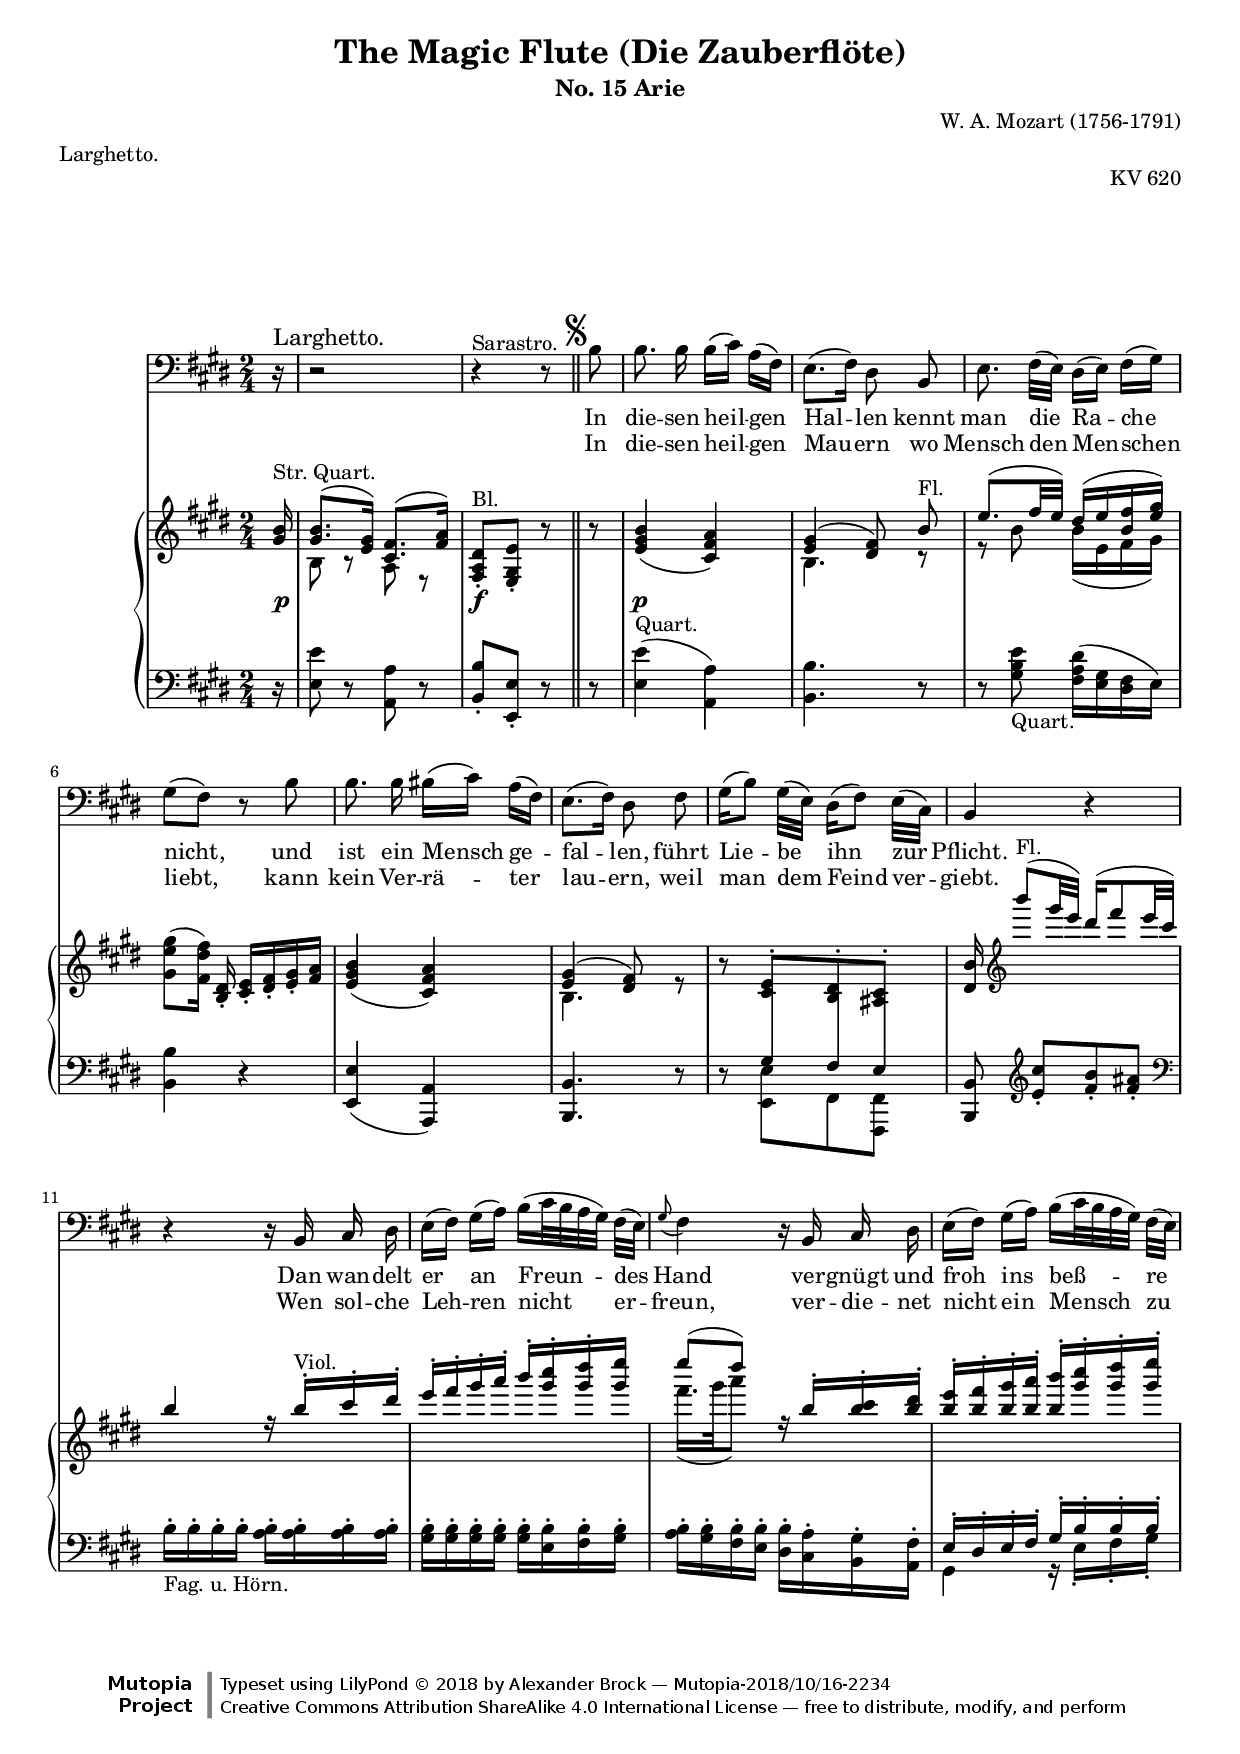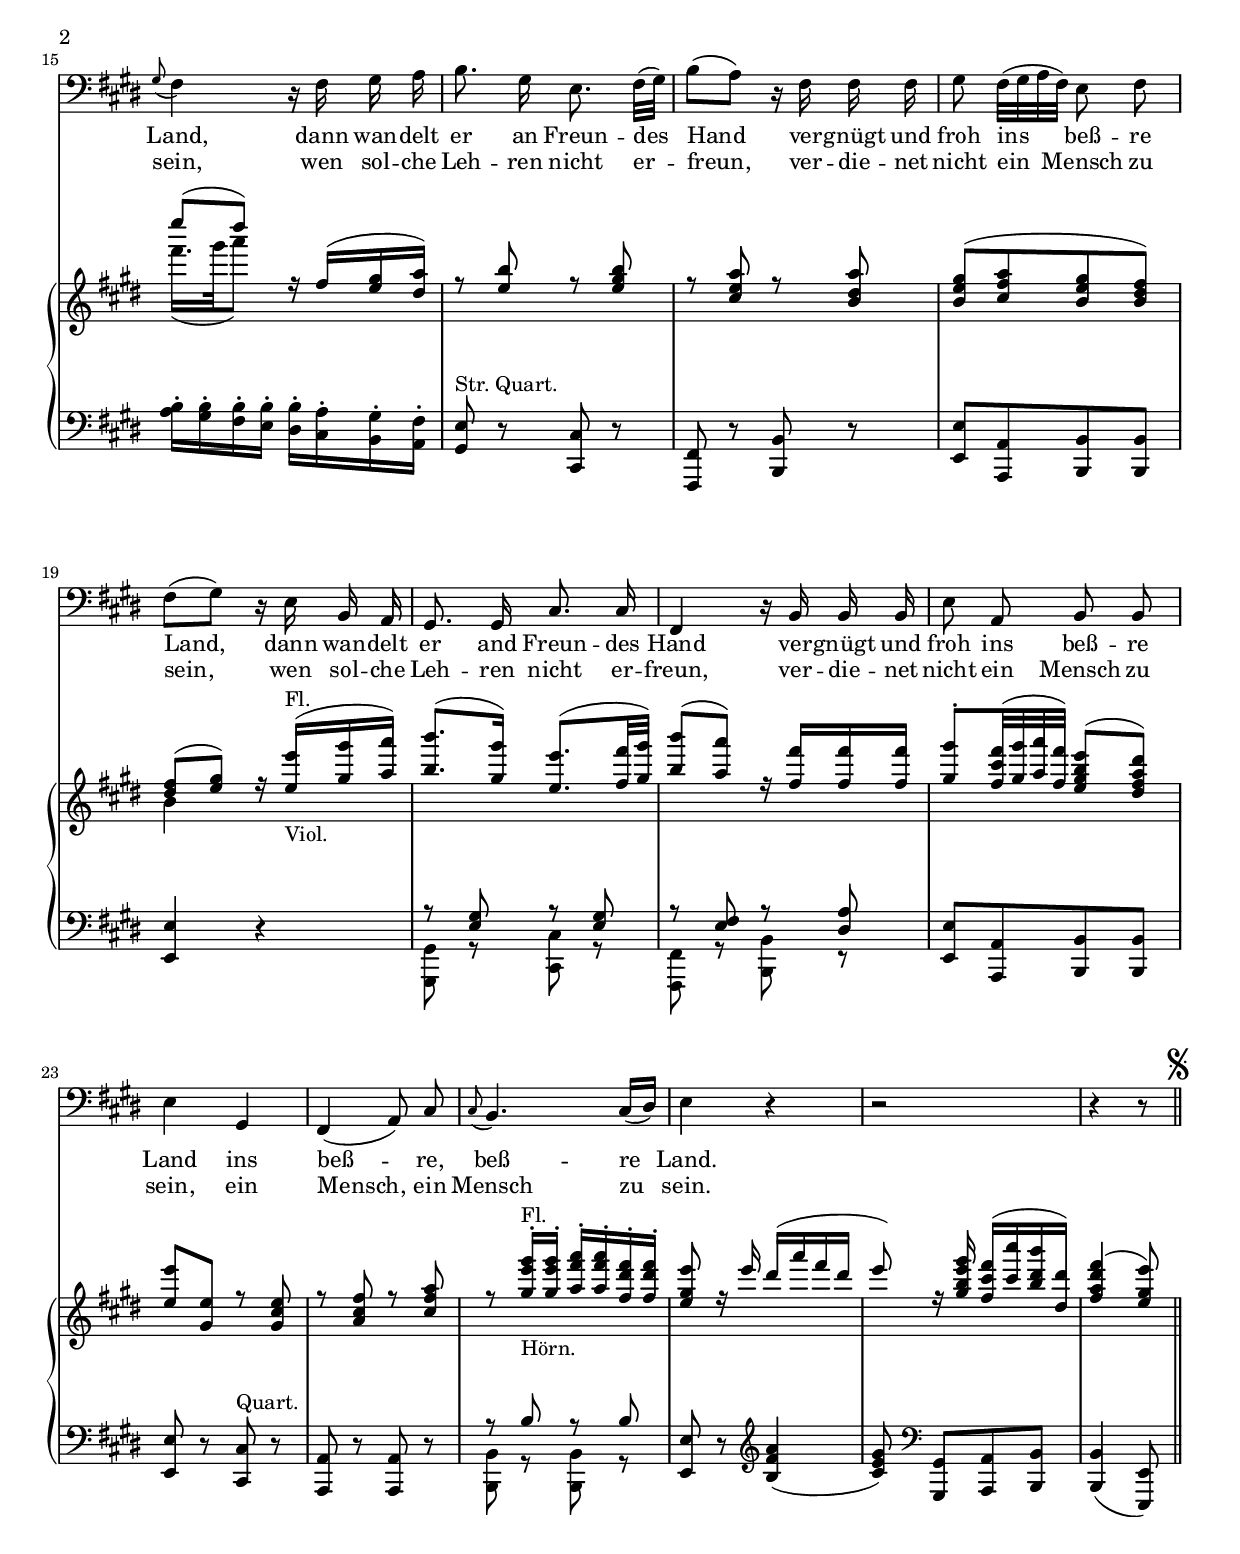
\version "2.19.65"

\paper {
    page-top-space = #0.0
    %indent = 0.0
    %line-width = 18.0\cm
    ragged-bottom = ##f
    ragged-last-bottom = ##f
   %page-count = 5

   system-system-spacing =
    #'(
       %(basic-distance . 0)
       %(minimum-distance . 0)
       %(padding . 5)
       %(stretchability . 20)
      )
}

%#(set-default-paper-size "a4")

#(set-global-staff-size 18)

\include "articulate.ly"

\header {
  
  title = "The Magic Flute (Die Zauberflöte)"
  subtitle = "No. 15 Arie"
  composer = "W. A. Mozart (1756-1791)"
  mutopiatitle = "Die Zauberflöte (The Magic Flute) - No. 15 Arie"
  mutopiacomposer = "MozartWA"
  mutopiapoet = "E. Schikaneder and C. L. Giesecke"
  opus = "KV 620"
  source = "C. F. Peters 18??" % IMSLP272122-PMLP20137-Zauberfloete_(Partitur_Peters).pdf
  date = "1791"
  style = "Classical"
  meter = "Larghetto."
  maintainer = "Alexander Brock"
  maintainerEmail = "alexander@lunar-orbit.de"
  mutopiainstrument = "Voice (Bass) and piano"

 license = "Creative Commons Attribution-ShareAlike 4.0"
  
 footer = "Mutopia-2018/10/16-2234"
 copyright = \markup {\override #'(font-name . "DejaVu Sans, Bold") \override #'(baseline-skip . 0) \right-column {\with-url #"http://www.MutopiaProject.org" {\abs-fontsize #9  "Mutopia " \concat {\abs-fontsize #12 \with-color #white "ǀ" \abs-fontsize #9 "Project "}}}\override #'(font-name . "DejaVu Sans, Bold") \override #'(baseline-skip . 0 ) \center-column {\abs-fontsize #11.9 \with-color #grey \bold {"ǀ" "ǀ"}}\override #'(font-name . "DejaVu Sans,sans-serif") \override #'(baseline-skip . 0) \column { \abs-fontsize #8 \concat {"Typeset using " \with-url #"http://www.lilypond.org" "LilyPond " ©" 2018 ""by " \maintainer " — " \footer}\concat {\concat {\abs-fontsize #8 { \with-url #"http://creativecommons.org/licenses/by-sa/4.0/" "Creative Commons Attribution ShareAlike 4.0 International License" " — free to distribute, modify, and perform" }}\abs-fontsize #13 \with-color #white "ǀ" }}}
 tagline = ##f
}

mysegno = {
  \once \override Score.RehearsalMark.font-size = #1
  \mark \markup { \musicglyph #"scripts.segno" }
}

melodyintro = \relative c {
  \set Score.tempoHideNote = ##t
  \tempo 8 = 60
  \partial 16
  r16^\markup{\larger{"Larghetto."}} |
  r2 |
  r4^"Sarastro." r8 \bar "||" \mysegno
}

melodylayout = \relative c {
  b'8 |
  b8. \noBeam b16 b([ cis]) a( fis)
  e8.( fis16) dis8 \noBeam b
  e8. fis32([ e]) dis16([ e]) fis( gis)
  gis8( fis)r b
  b8. \noBeam b16 bis([ cis]) a( fis)
  e8.( fis16) dis8 \noBeam fis
  gis16( b8) gis32([ e]) dis16([ fis8]) e32( cis)
  b4 r 
  r r16 b \noBeam cis \noBeam dis
  e([ fis)] gis([ a)] b([ cis32 b a gis)] fis( e)
  \appoggiatura gis8 fis4 r16 b, \noBeam cis \noBeam dis
  e([ fis)] gis([ a)] b([ cis32 b a gis)] fis( e)
  \appoggiatura gis8 fis4 r16 fis \noBeam gis \noBeam a
  b8. \noBeam gis16 e8. fis32([ gis])
  b8( a)r16 fis \noBeam fis \noBeam fis
  gis8 \noBeam fis32( gis a fis) e8 \noBeam fis
  fis( gis)r16 e \noBeam b \noBeam a
  gis8. \noBeam gis16 cis8. \noBeam cis16
  fis,4r16 b \noBeam b \noBeam b
  e8 \noBeam a, b \noBeam b
  e4 gis,
  fis( a8) \noBeam  cis
  \appoggiatura cis b4. cis16( dis)
  e4r
  r2
  r4 r8 
  \bar "||" 

  
}

melodymidi = \relative c {
  b'8 |
  b8. \noBeam b16 b([ cis]) a( fis)
  e8.( fis16) dis8 \noBeam b
  e8. fis32([ e]) dis16([ e]) fis( gis)
  gis8( fis)r b
  b8. \noBeam b16 bis([ cis]) a( fis)
  e8.( fis16) dis8 \noBeam fis
  gis16( b8) gis32([ e]) dis16([ fis8]) e32( cis)
  b4 r 
  r r16 b \noBeam cis \noBeam dis
  e([ fis)] gis([ a)] b([ cis32 b a gis)] fis( e)
  gis8( fis8) r16 b, \noBeam cis \noBeam dis
  e([ fis)] gis([ a)] b([ cis32 b a gis)] fis( e)
  gis8( fis8) r16 fis \noBeam gis \noBeam a
  b8. \noBeam gis16 e8. fis32([ gis])
  b8( a)r16 fis \noBeam fis \noBeam fis
  gis8 \noBeam fis32( gis a fis) e8 \noBeam fis
  fis( gis)r16 e \noBeam b \noBeam a
  gis8. \noBeam gis16 cis8. \noBeam cis16
  fis,4r16 b \noBeam b \noBeam b
  e8 \noBeam a, b \noBeam b
  e4 gis,
  fis( a8) \noBeam  cis
  cis8( b4) cis16( dis)
  e4r
  r2
  r4 r8 
  \bar "||" 

  
}

rhintro =  \relative c' {
   \partial 16
  <gis' b>16^"Str. Quart." |
  << {<gis b>8. ( <e gis>16) <cis fis>8.( <fis a>16) | } \\
     { b,8 r a r | } >>
  <fis a dis>8-.^"Bl." <e gis e'>-. r
  \bar "||" \mysegno
}

rh =  \relative c' {
 
  r8 |
  <e gis b>4( <cis fis a>) |
  << { <e gis>4( <dis fis>8) \noBeam b'^\markup{"Fl."} |
     e8.( fis32 e) dis16( e <b fis'> <e gis>)|
     }
     \\ { b,4. r8|
     r8 b' b16( e, fis gis) |}
  >>
  <gis e' gis>8([ <fis dis' fis>16]) \noBeam
     <b, dis>-. <cis e>-. <dis fis>-. <e gis>-. <fis a> |
  <e gis b>4( <cis fis a>) |
  << { <e gis>4( <dis fis>8)} \\
     { b4. r8|}
  >>
  r8 
  \voiceOne
  \autoBeamOff
  \crossStaff { <cis e>-.[ <b dis>-. <ais cis>-.]}|
  \autoBeamOn
  <dis b'>16 \noBeam \clef treble b'''8^"Fl."( gis32 e) dis16( fis8 e32 cis)|
  b4 r16 b-.^"Viol." cis-. dis-.|
  e-. fis-. gis-. a-. b-. <gis cis>-. <gis dis'>-. <gis e'>|
  << { e'8( dis)} \\ { fis,16.( gis32 a8)} >> r16 b,-. <b cis>-. <b dis>-. |
  <b e>-. <b fis'>-. <b gis'>-. <b a'>-. <b b'>-. <gis' cis>-. <gis dis'>-. <gis e'>-.|
  << { e'8( dis)} \\ { fis,16.( gis32 a8)} >> r16 fis,16( <e gis> <dis a'>)|
  r8 <e b'>r <e gis b>|
  r <cis e a>r <b dis a'>|
  <b e gis>([ <cis fis a> <b e gis> <b dis fis>])|
  << { <dis fis>( <e gis>) } \\{ b4} >> r16 <e e'>^"Fl."_"Viol."( <gis gis'> <a a'>)|
  <b b'>8.( <gis gis'>16) <e e'>8.( <fis fis'>32 <gis gis'>)|
  <b b'>8( <a a'>) r16 <fis fis'> <fis fis'> <fis fis'>
  <gis gis'>8-. <fis cis' fis>32( <gis gis'> <a a'> <fis fis'>) <e gis b e>8( <dis fis a dis>)|
  <e e'> <gis, e'>r <gis cis e>|
  r8 <a cis fis>r <cis fis a>|
  r <gis' e' gis>16-.^"Fl."_"Hörn." <gis e' gis>-. <a fis' a>-. <a fis' a>-. <fis dis' fis>-. <fis dis' fis>-.|
  <e gis e'>8 r16 e' dis( a' fis dis|
  e8) r16 <gis, b e gis> <fis cis' fis>( <cis' cis'> <b dis b'> <dis, dis'>)|
  <fis a dis fis>4( <e gis e'>8)

\bar "||" \mysegno
}

lhintro = \relative c {
  \partial 16
  r16
  <e e'>8r <a, a'>r|
  <b b'>-. <e, e'>-.r \bar "||"  \mysegno
}

lh = \relative c {
   r8 |
  <e e'>4(^"Quart." <a, a'>)|
  <b b'>4.r8
  r8 <gis' b e>_"Quart." <fis a dis>16( <e gis> <dis fis> e)
  <b b'>4r|
  <e, e'>( <a, a'>)|
  <b b'>4. r8|
  r8 <<  \crossStaff{\autoBeamOff gis'' fis e \autoBeamOn}  \\ {<e, e'>[ fis <fis, fis'>]} >>|
  <b b'> \clef treble <e'' cis'>-.[ <fis b>-. <fis ais>-.] |
  \clef bass b,16-._"Fag. u. Hörn." b-. b-. b-. <a b>-. <a b>-. <a b>-. <a b>-.|
  <gis b>-. <gis b>-. <gis b>-. <gis b>-. <gis b>-. <e b'>-. <fis b>-. <gis b>-. |
  <a b>-. <gis b>-. <fis b>-. <e b'>-. <dis b'>-. <cis a'>-. <b gis'>-. <a fis'>-. |
  << { e'-. dis-. e-. fis-. gis-. b-. b-. b-.} \\ {gis,4 r16 e'-. fis-. gis-.} >>
  <a b>-. <gis b>-. <fis b>-. <e b'>-. <dis b'>-. <cis a'>-. <b gis'>-. <a fis'>-.|
  <gis e'>8^"Str. Quart." r <cis, cis'>r|
  <fis, fis'>r <b b'>r |
  <e e'>[ <a, a'> <b b'> <b b'>]|
  <e e'>4 r
  << {r8 <e' gis> r <e gis>|
     r <e fis> r <dis a'>} \\ { <gis,, gis'>8r <cis cis'>r|
  <fis, fis'>r <b b'>r } >>
  <e e'>[ <a, a'> <b b'> <b b'>]
  <e e'>8 r <cis cis'>^"Quart." r|
  <a a'>r <a a'>r |
  << {r b'' r b} \\ { <b,, b'>r <b b'>r } >>
  <e e'>8 r \clef treble <b'' fis' a>4( |
  <cis e gis>8) \clef bass <gis,, gis'>[ <a a'> <b b'>]|
  <b b'>4( <e, e'>8)
  
  \bar "||"
}

songtext =  \lyricmode {
%\override LyricText.self-alignment-X = #LEFT
In die -- sen heil -- gen Hal -- len
kennt man die Ra -- che nicht,
und ist ein Mensch ge -- fal -- len, führt
Lie -- be ihn zur Pflicht.
Dan wan -- delt er an Freun -- des Hand
ver -- gnügt und froh ins beß -- re Land,
dann wan -- delt er an Freun -- des Hand
ver -- gnügt  und froh ins beß -- re Land,
dann wan -- delt er and Freun -- des Hand
ver -- gnügt und froh ins beß -- re Land
ins beß -- re, beß -- re Land.
}

songtexttwo =  \lyricmode {
%\override LyricText.self-alignment-X = #LEFT
In die -- sen heil -- gen Mau -- ern
wo Mensch den Men -- schen liebt,
kann kein Ver -- rä -- ter lau -- ern,
weil man dem Feind ver -- giebt.
Wen sol -- che Leh -- ren nicht er -- freun,
ver -- die -- net nicht ein Mensch zu sein,
wen sol -- che Leh -- ren nicht er -- freun,
ver -- die -- net nicht ein Mensch zu sein,
wen sol -- che Leh -- ren nicht er -- freun,
ver -- die -- net nicht ein Mensch zu sein,
ein Mensch, ein Mensch zu sein.
}


% The score definition
\score {

\layout {
  \context {
    \RemoveEmptyStaffContext
  }
  \context {
    \PianoStaff
    \consists #Span_stem_engraver
  }
}
<<

  \time 2/4

    \override Score.VerticalAxisGroup #'remove-first = ##t
  \new Staff <<

            \new Voice = "mel" { \clef bass \key e \major \melodyintro \melodylayout}
            \new Lyrics = "one" \lyricsto mel \songtext
            \new Lyrics = "two" \lyricsto mel \songtexttwo
  >>
  \new PianoStaff <<
    \new Staff = "right"
    <<
      { \key e \major \rhintro \rh}
    >>
      \new Dynamics {
        s16\p
        s2
        s2 \f
        r2 \p
  }
    \new Staff = "left"
    <<
      \new Voice { \clef bass \key e \major \lhintro \lh}
    >>

  >>

>>


}


\score {

<<

  \time 2/4

    \override Score.VerticalAxisGroup #'remove-first = ##t
  \new Staff <<
    \set Staff.midiInstrument = #"reed organ"
            \new Voice = "mel" { \clef bass \key e \major \melodyintro \melodymidi \melodymidi}
            \new Voice = "meloct" { \clef bass \key e \major \transpose c c' {\melodyintro \melodymidi \melodymidi}}
            \new Lyrics = "one" \lyricsto mel \songtext
            \new Lyrics = "two" \lyricsto mel \songtexttwo
  >>
  \new PianoStaff <<
    \new Staff \with {
      \consists #Merge_rests_engraver
    }
    <<
      \set Staff.midiInstrument = #"acoustic grand"
      \new Voice { \key e \major \rhintro \rh \rh}
    >>
      \new Dynamics {
        s16\p
        s2
        s2 \f
        r2 \p
  }
    \new Staff \with {
      \consists #Merge_rests_engraver
    }
    <<
      \set Staff.midiInstrument = #"acoustic grand"
      \new Voice { \clef bass \key e \major \lhintro \lh \lh }
    >>

  >>

>>

\midi {
  \tempo 8 = 60
  \context {
    \Score
    midiMinimumVolume = #0.8
    midiMaximumVolume = #0.8
  }
}

}